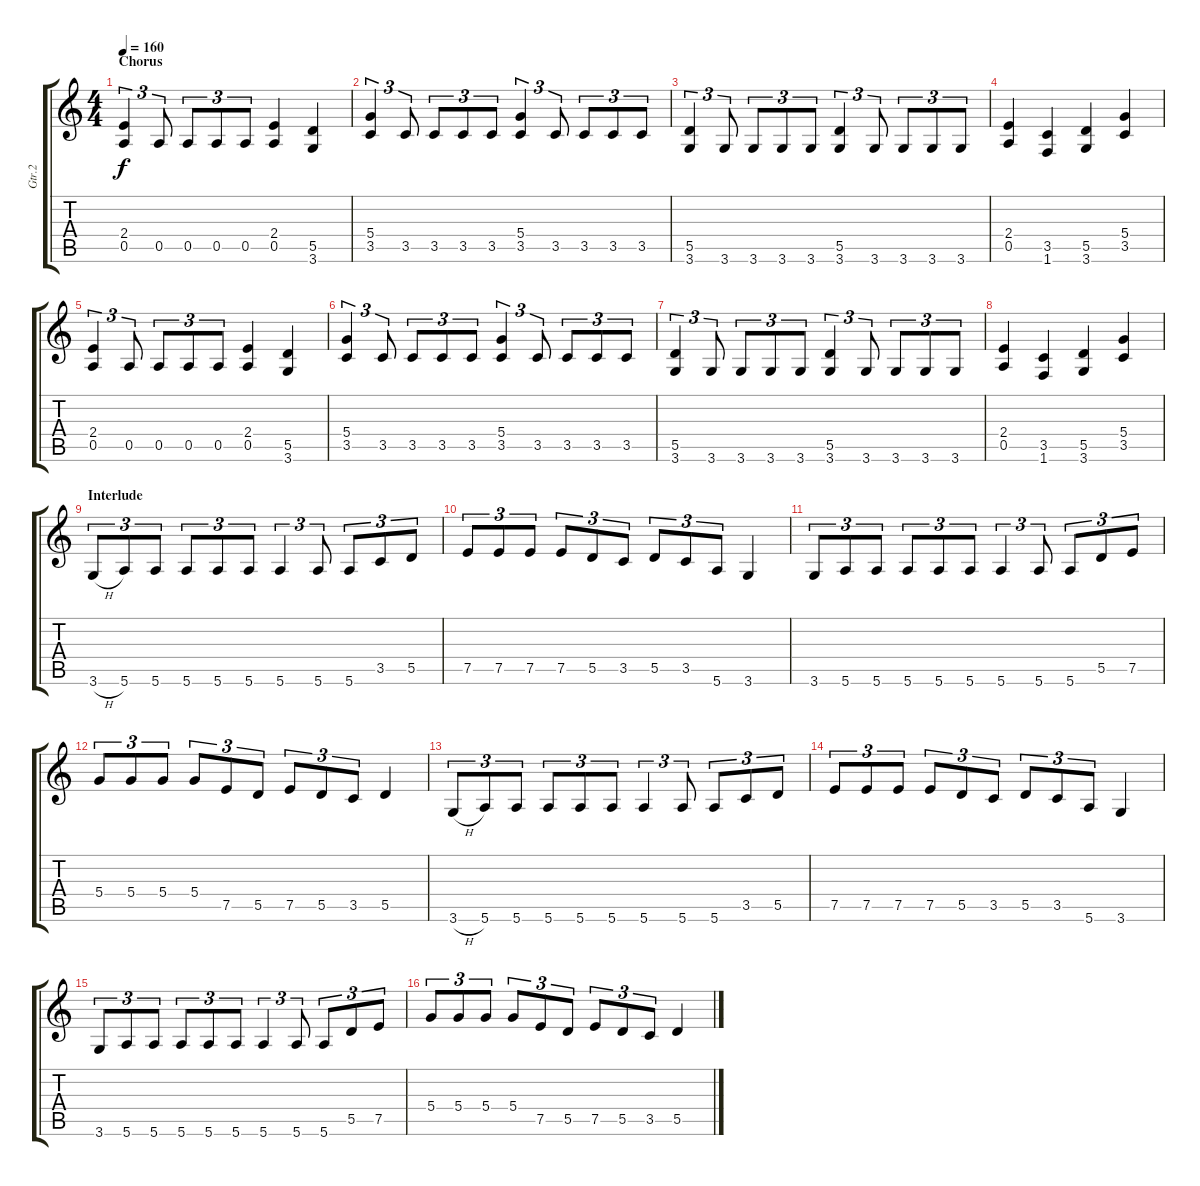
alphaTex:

\track ("Gtr.2" "Gtr.2") {instrument distortionguitar}
\staff {score tabs}
\tuning (E4 B3 G3 D3 A2 E2) {hide}
\ts (4 4)
\section ("" "Chorus")
\tempo 160
\clef g2
\ks c
(2.4 0.5).4{tu (3 2) dy f} 0.5.8{tu (3 2)} 0.5.8{tu (3 2)} 0.5.8{tu (3 2)} 0.5.8{tu (3 2)} (2.4 0.5).4 (5.5 3.6).4 |
(5.4 3.5).4{tu (3 2)} 3.5.8{tu (3 2)} 3.5.8{tu (3 2)} 3.5.8{tu (3 2)} 3.5.8{tu (3 2)} (5.4 3.5).4{tu (3 2)} 3.5.8{tu (3 2)} 3.5.8{tu (3 2)} 3.5.8{tu (3 2)} 3.5.8{tu (3 2)} |
(5.5 3.6).4{tu (3 2)} 3.6.8{tu (3 2)} 3.6.8{tu (3 2)} 3.6.8{tu (3 2)} 3.6.8{tu (3 2)} (5.5 3.6).4{tu (3 2)} 3.6.8{tu (3 2)} 3.6.8{tu (3 2)} 3.6.8{tu (3 2)} 3.6.8{tu (3 2)} |
(2.4 0.5).4 (3.5 1.6).4 (5.5 3.6).4 (5.4 3.5).4 |
(2.4 0.5).4{tu (3 2)} 0.5.8{tu (3 2)} 0.5.8{tu (3 2)} 0.5.8{tu (3 2)} 0.5.8{tu (3 2)} (2.4 0.5).4 (5.5 3.6).4 |
(5.4 3.5).4{tu (3 2)} 3.5.8{tu (3 2)} 3.5.8{tu (3 2)} 3.5.8{tu (3 2)} 3.5.8{tu (3 2)} (5.4 3.5).4{tu (3 2)} 3.5.8{tu (3 2)} 3.5.8{tu (3 2)} 3.5.8{tu (3 2)} 3.5.8{tu (3 2)} |
(5.5 3.6).4{tu (3 2)} 3.6.8{tu (3 2)} 3.6.8{tu (3 2)} 3.6.8{tu (3 2)} 3.6.8{tu (3 2)} (5.5 3.6).4{tu (3 2)} 3.6.8{tu (3 2)} 3.6.8{tu (3 2)} 3.6.8{tu (3 2)} 3.6.8{tu (3 2)} |
(2.4 0.5).4 (3.5 1.6).4 (5.5 3.6).4 (5.4 3.5).4 |
\section ("" "Interlude")
3.6{h}.8{tu (3 2)} 5.6.8{tu (3 2)} 5.6.8{tu (3 2)} 5.6.8{tu (3 2)} 5.6.8{tu (3 2)} 5.6.8{tu (3 2)} 5.6.4{tu (3 2)} 5.6.8{tu (3 2)} 5.6.8{tu (3 2)} 3.5.8{tu (3 2)} 5.5.8{tu (3 2)} |
7.5.8{tu (3 2)} 7.5.8{tu (3 2)} 7.5.8{tu (3 2)} 7.5.8{tu (3 2)} 5.5.8{tu (3 2)} 3.5.8{tu (3 2)} 5.5.8{tu (3 2)} 3.5.8{tu (3 2)} 5.6.8{tu (3 2)} 3.6.4 |
3.6.8{tu (3 2)} 5.6.8{tu (3 2)} 5.6.8{tu (3 2)} 5.6.8{tu (3 2)} 5.6.8{tu (3 2)} 5.6.8{tu (3 2)} 5.6.4{tu (3 2)} 5.6.8{tu (3 2)} 5.6.8{tu (3 2)} 5.5.8{tu (3 2)} 7.5.8{tu (3 2)} |
5.4.8{tu (3 2)} 5.4.8{tu (3 2)} 5.4.8{tu (3 2)} 5.4.8{tu (3 2)} 7.5.8{tu (3 2)} 5.5.8{tu (3 2)} 7.5.8{tu (3 2)} 5.5.8{tu (3 2)} 3.5.8{tu (3 2)} 5.5.4 |
3.6{h}.8{tu (3 2)} 5.6.8{tu (3 2)} 5.6.8{tu (3 2)} 5.6.8{tu (3 2)} 5.6.8{tu (3 2)} 5.6.8{tu (3 2)} 5.6.4{tu (3 2)} 5.6.8{tu (3 2)} 5.6.8{tu (3 2)} 3.5.8{tu (3 2)} 5.5.8{tu (3 2)} |
7.5.8{tu (3 2)} 7.5.8{tu (3 2)} 7.5.8{tu (3 2)} 7.5.8{tu (3 2)} 5.5.8{tu (3 2)} 3.5.8{tu (3 2)} 5.5.8{tu (3 2)} 3.5.8{tu (3 2)} 5.6.8{tu (3 2)} 3.6.4 |
3.6.8{tu (3 2)} 5.6.8{tu (3 2)} 5.6.8{tu (3 2)} 5.6.8{tu (3 2)} 5.6.8{tu (3 2)} 5.6.8{tu (3 2)} 5.6.4{tu (3 2)} 5.6.8{tu (3 2)} 5.6.8{tu (3 2)} 5.5.8{tu (3 2)} 7.5.8{tu (3 2)} |
5.4.8{tu (3 2)} 5.4.8{tu (3 2)} 5.4.8{tu (3 2)} 5.4.8{tu (3 2)} 7.5.8{tu (3 2)} 5.5.8{tu (3 2)} 7.5.8{tu (3 2)} 5.5.8{tu (3 2)} 3.5.8{tu (3 2)} 5.5.4
